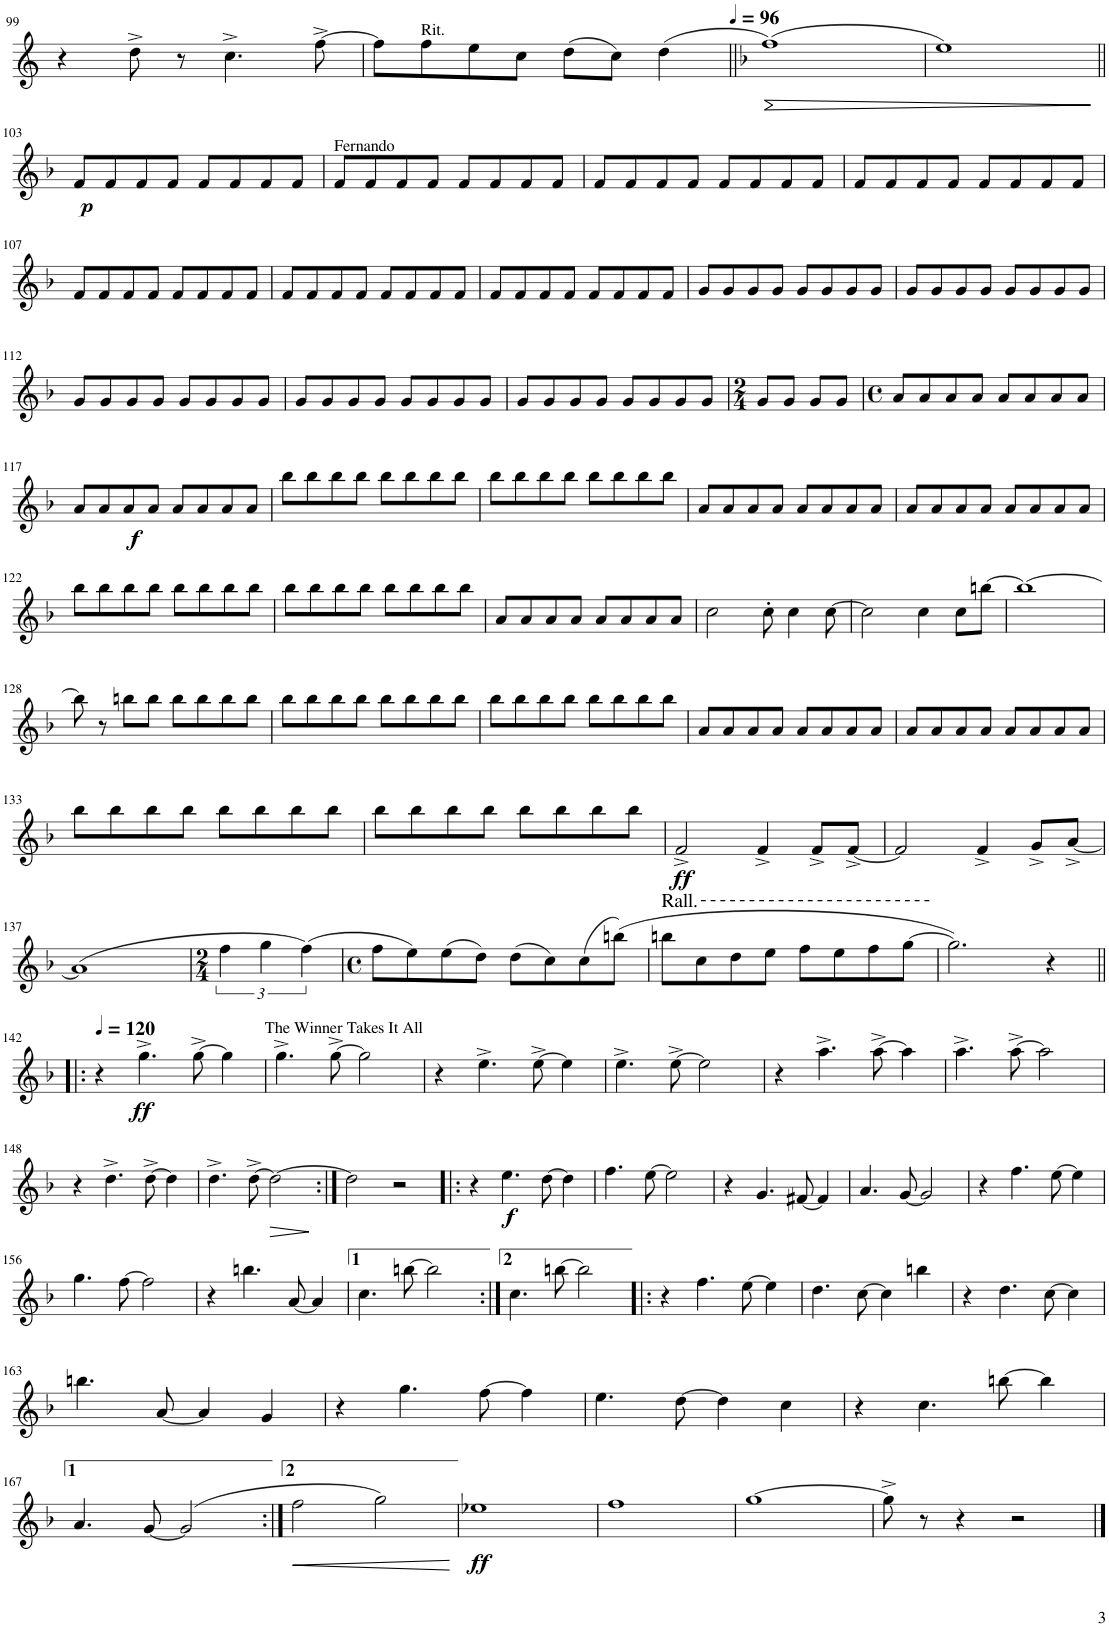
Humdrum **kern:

**kern	**dynam
*part1	*part1
*staff1	*staff1
*I"Tenor Saxophone	*
*I'Ten. Sax.	*
!!LO:PB:g=z
*clefG2	*
*Trd1c2	*
*k[]	*
*M4/4	*
*met(c)	*
=99	=99
4r	.
8dd^\	.
8r	.
4.cc^\	.
[8ff^\	.
=100	=100
8ff\L]	.
!LO:TX:a:t=Rit.	!
8ff\	.
8ee\	.
8cc\J	.
(8dd\L	.
8cc\J)	.
(4dd\	.
!LO:TX:a:B:t=𝅘𝅥 = 96	!
=101||	=101||
*k[b-]	*
!	!LO:HP:b
(1ff)	>
=102	=102
!	!LO:HP:b
1ee)	>
.	]
!!LO:LB:g=z
=103||	=103||
!	!LO:DY:b
8f/L	p
8f/	.
8f/	.
8f/J	.
8f/L	.
8f/	.
8f/	.
8f/J	.
=104	=104
!LO:TX:a:t=Fernando	!
8f/L	.
8f/	.
8f/	.
8f/J	.
8f/L	.
8f/	.
8f/	.
8f/J	.
=105	=105
8f/L	.
8f/	.
8f/	.
8f/J	.
8f/L	.
8f/	.
8f/	.
8f/J	.
=106	=106
8f/L	.
8f/	.
8f/	.
8f/J	.
8f/L	.
8f/	.
8f/	.
8f/J	.
!!LO:LB:g=z
=107	=107
8f/L	.
8f/	.
8f/	.
8f/J	.
8f/L	.
8f/	.
8f/	.
8f/J	.
=108	=108
8f/L	.
8f/	.
8f/	.
8f/J	.
8f/L	.
8f/	.
8f/	.
8f/J	.
=109	=109
8f/L	.
8f/	.
8f/	.
8f/J	.
8f/L	.
8f/	.
8f/	.
8f/J	.
=110	=110
8g/L	.
8g/	.
8g/	.
8g/J	.
8g/L	.
8g/	.
8g/	.
8g/J	.
=111	=111
8g/L	.
8g/	.
8g/	.
8g/J	.
8g/L	.
8g/	.
8g/	.
8g/J	.
!!LO:LB:g=z
=112	=112
8g/L	.
8g/	.
8g/	.
8g/J	.
8g/L	.
8g/	.
8g/	.
8g/J	.
=113	=113
8g/L	.
8g/	.
8g/	.
8g/J	.
8g/L	.
8g/	.
8g/	.
8g/J	.
=114	=114
8g/L	.
8g/	.
8g/	.
8g/J	.
8g/L	.
8g/	.
8g/	.
8g/J	.
=115	=115
*M2/4	*
8g/L	.
8g/J	.
8g/L	.
8g/J	.
=116	=116
*M4/4	*
*met(c)	*
8a/L	.
8a/	.
8a/	.
8a/J	.
8a/L	.
8a/	.
8a/	.
8a/J	.
!!LO:LB:g=z
=117	=117
8a/L	.
8a/	.
!	!LO:DY:b
8a/	f
8a/J	.
8a/L	.
8a/	.
8a/	.
8a/J	.
=118	=118
8bb-\L	.
8bb-\	.
8bb-\	.
8bb-\J	.
8bb-\L	.
8bb-\	.
8bb-\	.
8bb-\J	.
=119	=119
8bb-\L	.
8bb-\	.
8bb-\	.
8bb-\J	.
8bb-\L	.
8bb-\	.
8bb-\	.
8bb-\J	.
=120	=120
8a/L	.
8a/	.
8a/	.
8a/J	.
8a/L	.
8a/	.
8a/	.
8a/J	.
=121	=121
8a/L	.
8a/	.
8a/	.
8a/J	.
8a/L	.
8a/	.
8a/	.
8a/J	.
!!LO:LB:g=z
=122	=122
8bb-\L	.
8bb-\	.
8bb-\	.
8bb-\J	.
8bb-\L	.
8bb-\	.
8bb-\	.
8bb-\J	.
=123	=123
8bb-\L	.
8bb-\	.
8bb-\	.
8bb-\J	.
8bb-\L	.
8bb-\	.
8bb-\	.
8bb-\J	.
=124	=124
8a/L	.
8a/	.
8a/	.
8a/J	.
8a/L	.
8a/	.
8a/	.
8a/J	.
=125	=125
2cc\	.
8cc'\	.
4cc\	.
[8cc\	.
=126	=126
2cc\]	.
4cc\	.
8cc\L	.
[8bbn\J	.
=127	=127
1bb_	.
!!LO:LB:g=z
=128	=128
8bb\]	.
8r	.
8bbn\L	.
8bb\J	.
8bb\L	.
8bb\	.
8bb\	.
8bb\J	.
=129	=129
8bb-\L	.
8bb-\	.
8bb-\	.
8bb-\J	.
8bb-\L	.
8bb-\	.
8bb-\	.
8bb-\J	.
=130	=130
8bb-\L	.
8bb-\	.
8bb-\	.
8bb-\J	.
8bb-\L	.
8bb-\	.
8bb-\	.
8bb-\J	.
=131	=131
8a/L	.
8a/	.
8a/	.
8a/J	.
8a/L	.
8a/	.
8a/	.
8a/J	.
=132	=132
8a/L	.
8a/	.
8a/	.
8a/J	.
8a/L	.
8a/	.
8a/	.
8a/J	.
!!LO:LB:g=z
=133	=133
8bb-\L	.
8bb-\	.
8bb-\	.
8bb-\J	.
8bb-\L	.
8bb-\	.
8bb-\	.
8bb-\J	.
=134	=134
8bb-\L	.
8bb-\	.
8bb-\	.
8bb-\J	.
8bb-\L	.
8bb-\	.
8bb-\	.
8bb-\J	.
=135	=135
!	!LO:DY:b
2f^/	ff
4f^/	.
8f^/L	.
[8f^/J	.
=136	=136
2f/]	.
4f^/	.
8g^/L	.
[8a^/J	.
!!LO:LB:g=z
=137	=137
(1a]	.
=138	=138
*M2/4	*
6ff\	.
6gg\	.
(6ff\)	.
=139	=139
*M4/4	*
*met(c)	*
8ff\L	.
8ee\)	.
(8ee\	.
8dd\J)	.
(8dd\L	.
8cc\)	.
(8cc\	.
(8bbn\J)	.
=140	=140
!LO:TX:a:t=Rall.	!
8bbn\L	.
8cc\	.
8dd\	.
8ee\J	.
8ff\L	.
8ee\	.
8ff\	.
[8gg\J	.
=141	=141
2.gg\])	.
4r	.
!!LO:LB:g=z
=142!|:	=142!|:
!LO:TX:a:B:t=𝅘𝅥 = 120	!
4r	.
!	!LO:DY:b
4.gg^\	ff
[8gg^\	.
4gg\]	.
!LO:TX:a:t=The Winner Takes It All	!
=143	=143
4.gg^\	.
[8gg^\	.
2gg\]	.
=144	=144
4r	.
4.ee^\	.
[8ee^\	.
4ee\]	.
=145	=145
4.ee^\	.
[8ee^\	.
2ee\]	.
=146	=146
4r	.
4.aa^\	.
[8aa^\	.
4aa\]	.
=147	=147
4.aa^\	.
[8aa^\	.
2aa\]	.
!!LO:LB:g=z
=148	=148
4r	.
4.dd^\	.
[8dd^\	.
4dd\]	.
=149	=149
4.dd^\	.
[8dd^\	.
!	!LO:HP:b
2dd\_	>
.	]
=150:|!	=150:|!
2dd\]	.
2r	.
=151!|:	=151!|:
4r	.
!	!LO:DY:b
4.ee\	f
[8dd\	.
4dd\]	.
=152	=152
4.ff\	.
[8ee\	.
2ee\]	.
=153	=153
4r	.
4.g/	.
[8f#X/	.
4f#/]	.
=154	=154
4.a/	.
[8g/	.
2g/]	.
=155	=155
4r	.
4.ff\	.
[8ee\	.
4ee\]	.
!!LO:LB:g=z
=156	=156
4.gg\	.
[8ff\	.
2ff\]	.
=157	=157
4r	.
4.bbn\	.
[8a/	.
4a/]	.
=158	=158
4.cc\	.
[8bbn\	.
2bb\]	.
=159:|!	=159:|!
4.cc\	.
[8bbn\	.
2bb\]	.
=160!|:	=160!|:
4r	.
4.ff\	.
[8ee\	.
4ee\]	.
=161	=161
4.dd\	.
[8cc\	.
4cc\]	.
4bbn\	.
=162	=162
4r	.
4.dd\	.
[8cc\	.
4cc\]	.
!!LO:LB:g=z
=163	=163
4.bbn\	.
[8a/	.
4a/]	.
4g/	.
=164	=164
4r	.
4.gg\	.
[8ff\	.
4ff\]	.
=165	=165
4.ee\	.
[8dd\	.
4dd\]	.
4cc\	.
=166	=166
4r	.
4.cc\	.
[8bbn\	.
4bb\]	.
!!LO:LB:g=z
=167	=167
4.a/	.
[8g/	.
(2g/]	.
=168:|!	=168:|!
2ff\	.
2gg\)	.
.	]
=169	=169
!	!LO:DY:b
1ee-X	ff
=170	=170
1ff	.
=171	=171
[1gg	.
=172	=172
8gg^\]	.
8r	.
4r	.
2r	.
==	==
*-	*-
